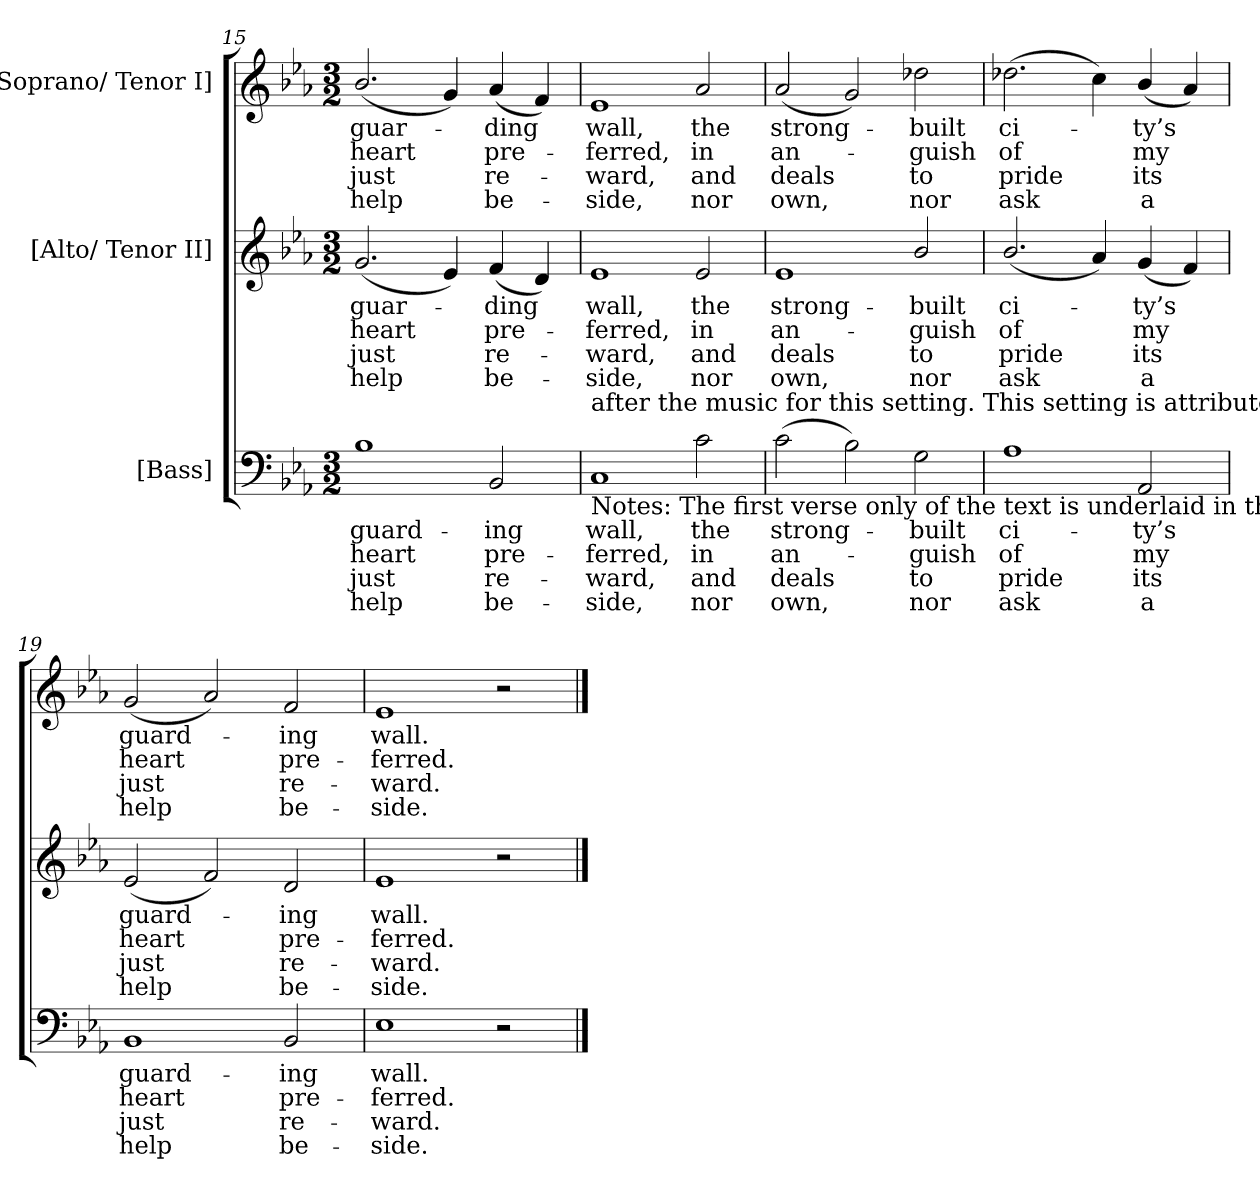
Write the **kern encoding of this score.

**kern	**text	**text	**text	**text	**kern	**text	**text	**text	**text	**kern	**text	**text	**text	**text
*part3	*part3	*part3	*part3	*part3	*part2	*part2	*part2	*part2	*part2	*part1	*part1	*part1	*part1	*part1
*staff3	*staff3	*staff3	*staff3	*staff3	*staff2	*staff2	*staff2	*staff2	*staff2	*staff1	*staff1	*staff1	*staff1	*staff1
*I"[Bass]	*	*	*	*	*I"[Alto/ Tenor II]	*	*	*	*	*I"[Soprano/ Tenor I]	*	*	*	*
*clefF4	*	*	*	*	*clefG2	*	*	*	*	*clefG2	*	*	*	*
*k[b-e-a-]	*	*	*	*	*k[b-e-a-]	*	*	*	*	*k[b-e-a-]	*	*	*	*
*E-:	*	*	*	*	*E-:	*	*	*	*	*E-:	*	*	*	*
*M3/2	*	*	*	*	*M3/2	*	*	*	*	*M3/2	*	*	*	*
=15	=15	=15	=15	=15	=15	=15	=15	=15	=15	=15	=15	=15	=15	=15
!	!LO:LY:b:color=#000000	!LO:LY:b:color=#000000	!LO:LY:b:color=#000000	!LO:LY:b:color=#000000	!	!	!	!	!	!	!	!	!	!
!	!	!	!	!	!	!LO:LY:b:color=#000000	!LO:LY:b:color=#000000	!LO:LY:b:color=#000000	!LO:LY:b:color=#000000	!	!	!	!	!
!	!	!	!	!	!	!	!	!	!	!	!LO:LY:b:color=#000000	!LO:LY:b:color=#000000	!LO:LY:b:color=#000000	!LO:LY:b:color=#000000
1B-i	guard-	heart	just	help	(2.gi/	guar-	heart	just	help	(2.b-i/	guar-	heart	just	help
.	.	.	.	.	4e-i/)	.	.	.	.	4gi/)	.	.	.	.
!	!LO:LY:b:color=#000000	!LO:LY:b:color=#000000	!LO:LY:b:color=#000000	!LO:LY:b:color=#000000	!	!	!	!	!	!	!	!	!	!
!	!	!	!	!	!	!LO:LY:b:color=#000000	!LO:LY:b:color=#000000	!LO:LY:b:color=#000000	!LO:LY:b:color=#000000	!	!	!	!	!
!	!	!	!	!	!	!	!	!	!	!	!LO:LY:b:color=#000000	!LO:LY:b:color=#000000	!LO:LY:b:color=#000000	!LO:LY:b:color=#000000
2BB-i/	-ing	pre-	re-	-be-	(4fi/	-ding	pre-	re-	-be-	(4a-i/	-ding	pre-	re-	-be-
.	.	.	.	.	4di/)	.	.	.	.	4fi/)	.	.	.	.
!!LO:PB:g=z
=16	=16	=16	=16	=16	=16	=16	=16	=16	=16	=16	=16	=16	=16	=16
!	!LO:LY:b:color=#000000	!LO:LY:b:color=#000000	!LO:LY:b:color=#000000	!LO:LY:b:color=#000000	!	!	!	!	!	!	!	!	!	!
!	!	!	!	!	!	!LO:LY:b:color=#000000	!LO:LY:b:color=#000000	!LO:LY:b:color=#000000	!LO:LY:b:color=#000000	!	!	!	!	!
!LO:TX:b:t=Notes&colon; The first verse only of the text is underlaid in the source, where the subsequent verses given here are printed	!	!	!	!	!	!	!	!	!	!	!	!	!	!
!LO:TX:t=after the music for this setting. This setting is attributed to ‘Dr. Haydn’ in the source.	!	!	!	!	!	!	!	!	!	!	!	!	!	!
!	!	!	!	!	!	!	!	!	!	!	!LO:LY:b:color=#000000	!LO:LY:b:color=#000000	!LO:LY:b:color=#000000	!LO:LY:b:color=#000000
1Ci	wall,	-ferred,	-ward,	side,	1e-i	wall,	-ferred,	-ward,	side,	1e-i	wall,	-ferred,	-ward,	side,
!	!LO:LY:b:color=#000000	!LO:LY:b:color=#000000	!LO:LY:b:color=#000000	!LO:LY:b:color=#000000	!	!	!	!	!	!	!	!	!	!
!	!	!	!	!	!	!LO:LY:b:color=#000000	!LO:LY:b:color=#000000	!LO:LY:b:color=#000000	!LO:LY:b:color=#000000	!	!	!	!	!
!	!	!	!	!	!	!	!	!	!	!	!LO:LY:b:color=#000000	!LO:LY:b:color=#000000	!LO:LY:b:color=#000000	!LO:LY:b:color=#000000
2ci\	the	in	and	nor	2e-i/	the	in	and	nor	2a-i/	the	in	and	nor
=17	=17	=17	=17	=17	=17	=17	=17	=17	=17	=17	=17	=17	=17	=17
!	!LO:LY:b:color=#000000	!LO:LY:b:color=#000000	!LO:LY:b:color=#000000	!LO:LY:b:color=#000000	!	!	!	!	!	!	!	!	!	!
!	!	!	!	!	!	!LO:LY:b:color=#000000	!LO:LY:b:color=#000000	!LO:LY:b:color=#000000	!LO:LY:b:color=#000000	!	!	!	!	!
!	!	!	!	!	!	!	!	!	!	!	!LO:LY:b:color=#000000	!LO:LY:b:color=#000000	!LO:LY:b:color=#000000	!LO:LY:b:color=#000000
(2ci\	strong-	an-	deals	own,	1e-i	strong-	an-	deals	own,	(2a-i/	strong-	an-	deals	own,
2B-i\)	.	.	.	.	.	.	.	.	.	2gi/)	.	.	.	.
!	!LO:LY:b:color=#000000	!LO:LY:b:color=#000000	!LO:LY:b:color=#000000	!LO:LY:b:color=#000000	!	!	!	!	!	!	!	!	!	!
!	!	!	!	!	!	!LO:LY:b:color=#000000	!LO:LY:b:color=#000000	!LO:LY:b:color=#000000	!LO:LY:b:color=#000000	!	!	!	!	!
!	!	!	!	!	!	!	!	!	!	!	!LO:LY:b:color=#000000	!LO:LY:b:color=#000000	!LO:LY:b:color=#000000	!LO:LY:b:color=#000000
2Gi\	-built	-guish	to	nor	2b-i/	-built	-guish	to	nor	2dd-Xi\	-built	-guish	to	nor
=18	=18	=18	=18	=18	=18	=18	=18	=18	=18	=18	=18	=18	=18	=18
!	!LO:LY:b:color=#000000	!LO:LY:b:color=#000000	!LO:LY:b:color=#000000	!LO:LY:b:color=#000000	!	!	!	!	!	!	!	!	!	!
!	!	!	!	!	!	!LO:LY:b:color=#000000	!LO:LY:b:color=#000000	!LO:LY:b:color=#000000	!LO:LY:b:color=#000000	!	!	!	!	!
!	!	!	!	!	!	!	!	!	!	!	!LO:LY:b:color=#000000	!LO:LY:b:color=#000000	!LO:LY:b:color=#000000	!LO:LY:b:color=#000000
1A-i	ci-	of	pride	ask	(2.b-i/	ci-	of	pride	ask	(2.dd-Xi\	ci-	of	pride	ask
.	.	.	.	.	4a-i/)	.	.	.	.	4cci\)	.	.	.	.
!	!LO:LY:b:color=#000000	!LO:LY:b:color=#000000	!LO:LY:b:color=#000000	!LO:LY:b:color=#000000	!	!	!	!	!	!	!	!	!	!
!	!	!	!	!	!	!LO:LY:b:color=#000000	!LO:LY:b:color=#000000	!LO:LY:b:color=#000000	!LO:LY:b:color=#000000	!	!	!	!	!
!	!	!	!	!	!	!	!	!	!	!	!LO:LY:b:color=#000000	!LO:LY:b:color=#000000	!LO:LY:b:color=#000000	!LO:LY:b:color=#000000
2AA-i/	-ty’s	my	its	a	(4gi/	-ty’s	my	its	a	(4b-i/	-ty’s	my	its	a
.	.	.	.	.	4fi/)	.	.	.	.	4a-i/)	.	.	.	.
=19	=19	=19	=19	=19	=19	=19	=19	=19	=19	=19	=19	=19	=19	=19
!	!LO:LY:b:color=#000000	!LO:LY:b:color=#000000	!LO:LY:b:color=#000000	!LO:LY:b:color=#000000	!	!	!	!	!	!	!	!	!	!
!	!	!	!	!	!	!LO:LY:b:color=#000000	!LO:LY:b:color=#000000	!LO:LY:b:color=#000000	!LO:LY:b:color=#000000	!	!	!	!	!
!	!	!	!	!	!	!	!	!	!	!	!LO:LY:b:color=#000000	!LO:LY:b:color=#000000	!LO:LY:b:color=#000000	!LO:LY:b:color=#000000
1BB-i	guard-	heart	just	help	(2e-i/	guard-	heart	just	help	(2gi/	guard-	heart	just	help
.	.	.	.	.	2fi/)	.	.	.	.	2a-i/)	.	.	.	.
!	!LO:LY:b:color=#000000	!LO:LY:b:color=#000000	!LO:LY:b:color=#000000	!LO:LY:b:color=#000000	!	!	!	!	!	!	!	!	!	!
!	!	!	!	!	!	!LO:LY:b:color=#000000	!LO:LY:b:color=#000000	!LO:LY:b:color=#000000	!LO:LY:b:color=#000000	!	!	!	!	!
!	!	!	!	!	!	!	!	!	!	!	!LO:LY:b:color=#000000	!LO:LY:b:color=#000000	!LO:LY:b:color=#000000	!LO:LY:b:color=#000000
2BB-i/	-ing	pre-	re-	-be-	2di/	-ing	pre-	re-	-be-	2fi/	-ing	pre-	re-	-be-
=20	=20	=20	=20	=20	=20	=20	=20	=20	=20	=20	=20	=20	=20	=20
!	!LO:LY:b:color=#000000	!LO:LY:b:color=#000000	!LO:LY:b:color=#000000	!LO:LY:b:color=#000000	!	!	!	!	!	!	!	!	!	!
!	!	!	!	!	!	!LO:LY:b:color=#000000	!LO:LY:b:color=#000000	!LO:LY:b:color=#000000	!LO:LY:b:color=#000000	!	!	!	!	!
!	!	!	!	!	!	!	!	!	!	!	!LO:LY:b:color=#000000	!LO:LY:b:color=#000000	!LO:LY:b:color=#000000	!LO:LY:b:color=#000000
1E-i	wall.	-ferred.	-ward.	side.	1e-i	wall.	-ferred.	-ward.	side.	1e-i	wall.	-ferred.	-ward.	side.
2r	.	.	.	.	2r	.	.	.	.	2r	.	.	.	.
==	==	==	==	==	==	==	==	==	==	==	==	==	==	==
*-	*-	*-	*-	*-	*-	*-	*-	*-	*-	*-	*-	*-	*-	*-
